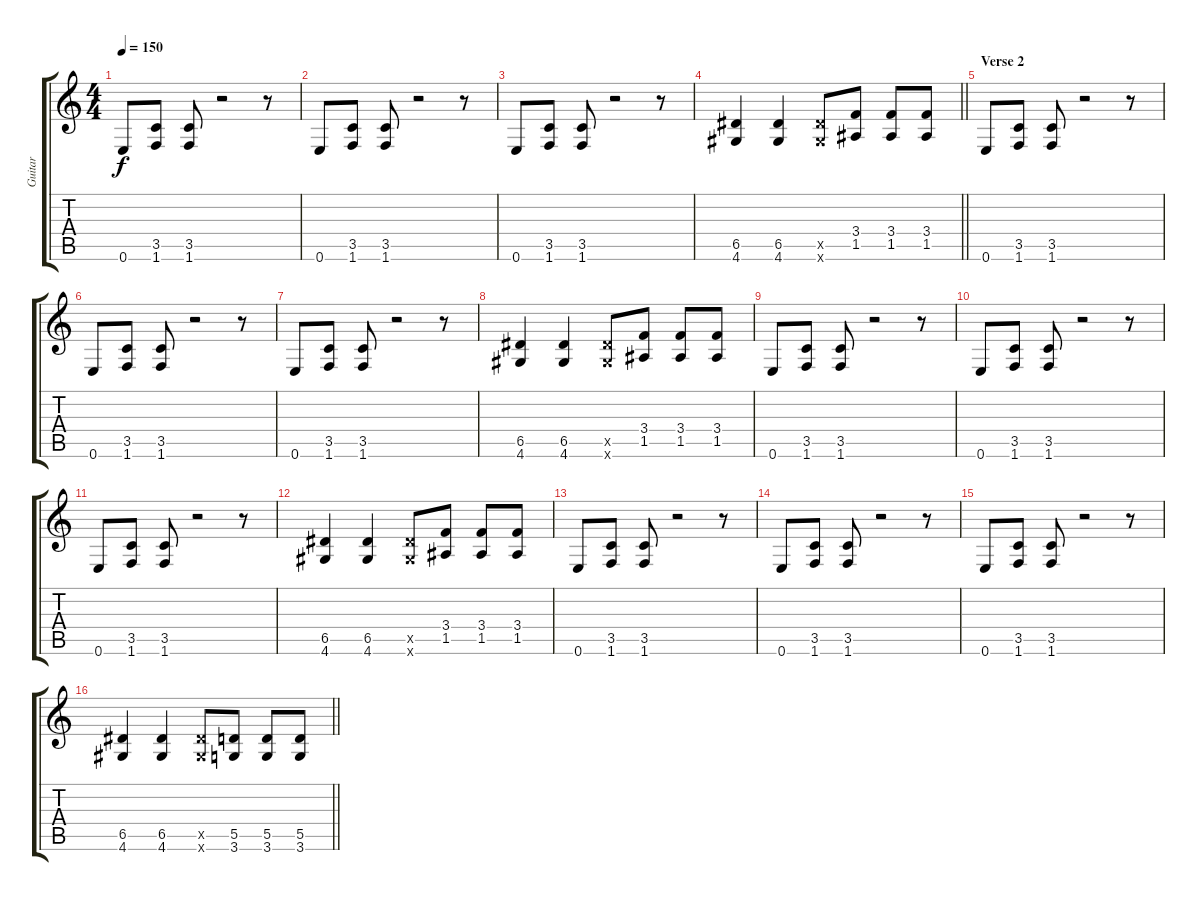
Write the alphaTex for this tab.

\track ("Guitar" "Guitar") {instrument overdrivenguitar}
\staff {score tabs}
\tuning (E4 B3 G3 D3 A2 E2) {hide}
\ts (4 4)
\tempo 150
\clef g2
\ks c
0.6.8{dy f} (3.5 1.6).8 (3.5 1.6).8 r.2 r.8 |
0.6.8 (3.5 1.6).8 (3.5 1.6).8 r.2 r.8 |
0.6.8 (3.5 1.6).8 (3.5 1.6).8 r.2 r.8 |
\barLineRight lightlight
(6.5 4.6).4 (6.5 4.6).4 (6.5{x} 4.6{x}).8 (3.4 1.5).8 (3.4 1.5).8 (3.4 1.5).8 |
\section ("" "Verse 2")
0.6.8 (3.5 1.6).8 (3.5 1.6).8 r.2 r.8 |
0.6.8 (3.5 1.6).8 (3.5 1.6).8 r.2 r.8 |
0.6.8 (3.5 1.6).8 (3.5 1.6).8 r.2 r.8 |
(6.5 4.6).4 (6.5 4.6).4 (6.5{x} 4.6{x}).8 (3.4 1.5).8 (3.4 1.5).8 (3.4 1.5).8 |
0.6.8 (3.5 1.6).8 (3.5 1.6).8 r.2 r.8 |
0.6.8 (3.5 1.6).8 (3.5 1.6).8 r.2 r.8 |
0.6.8 (3.5 1.6).8 (3.5 1.6).8 r.2 r.8 |
(6.5 4.6).4 (6.5 4.6).4 (6.5{x} 4.6{x}).8 (3.4 1.5).8 (3.4 1.5).8 (3.4 1.5).8 |
0.6.8 (3.5 1.6).8 (3.5 1.6).8 r.2 r.8 |
0.6.8 (3.5 1.6).8 (3.5 1.6).8 r.2 r.8 |
0.6.8 (3.5 1.6).8 (3.5 1.6).8 r.2 r.8 |
\barLineRight lightlight
(6.5 4.6).4 (6.5 4.6).4 (6.5{x} 4.6{x}).8 (5.5 3.6).8 (5.5 3.6).8 (5.5 3.6).8
